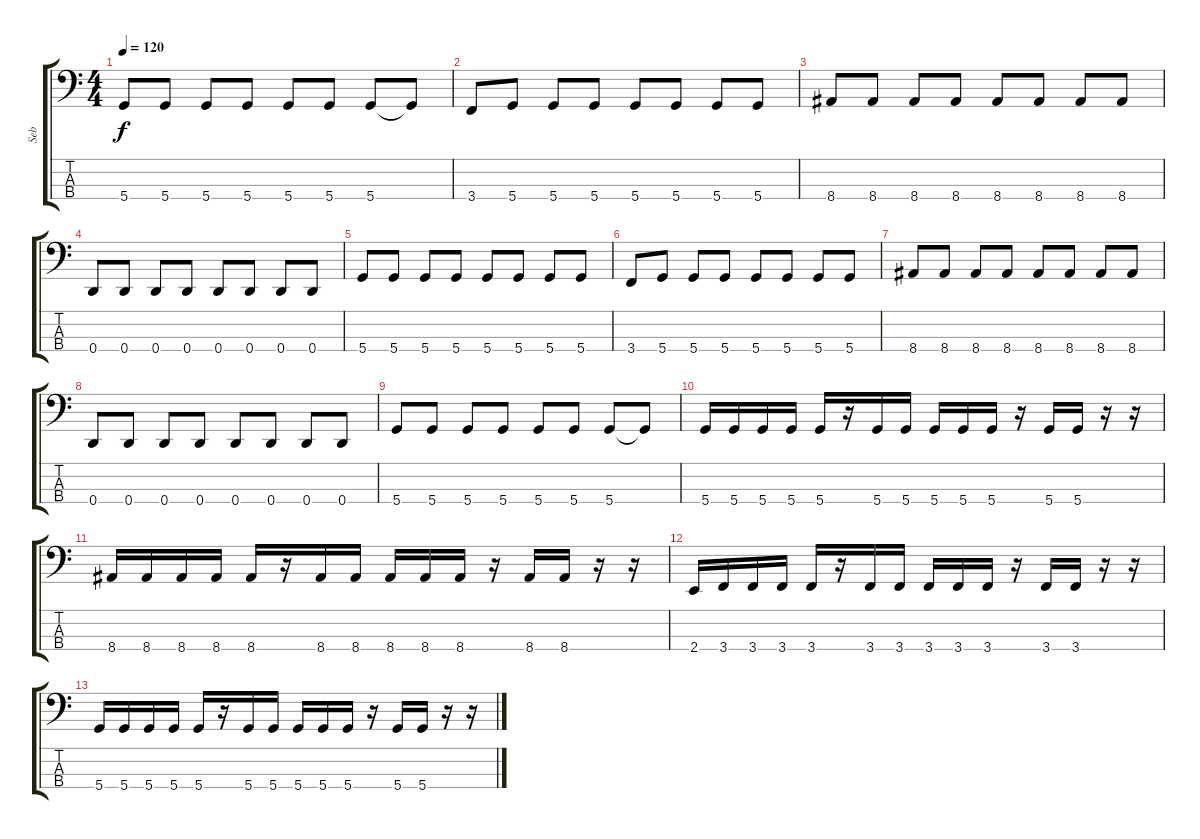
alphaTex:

\track ("Seb" "Seb") {instrument electricbasspick}
\staff {score tabs}
\tuning (G2 D2 A1 D1) {hide}
\ts (4 4)
\tempo 120
\clef f4
\ks c
5.4.8{dy f} 5.4.8 5.4.8 5.4.8 5.4.8 5.4.8 5.4.8 5.4{t}.8 |
3.4.8 5.4.8 5.4.8 5.4.8 5.4.8 5.4.8 5.4.8 5.4.8 |
8.4.8 8.4.8 8.4.8 8.4.8 8.4.8 8.4.8 8.4.8 8.4.8 |
0.4.8 0.4.8 0.4.8 0.4.8 0.4.8 0.4.8 0.4.8 0.4.8 |
5.4.8 5.4.8 5.4.8 5.4.8 5.4.8 5.4.8 5.4.8 5.4.8 |
3.4.8 5.4.8 5.4.8 5.4.8 5.4.8 5.4.8 5.4.8 5.4.8 |
8.4.8 8.4.8 8.4.8 8.4.8 8.4.8 8.4.8 8.4.8 8.4.8 |
0.4.8 0.4.8 0.4.8 0.4.8 0.4.8 0.4.8 0.4.8 0.4.8 |
5.4.8 5.4.8 5.4.8 5.4.8 5.4.8 5.4.8 5.4.8 5.4{t}.8 |
5.4.16 5.4.16 5.4.16 5.4.16 5.4.16 r.16 5.4.16 5.4.16 5.4.16 5.4.16 5.4.16 r.16 5.4.16 5.4.16 r.16 r.16 |
8.4.16 8.4.16 8.4.16 8.4.16 8.4.16 r.16 8.4.16 8.4.16 8.4.16 8.4.16 8.4.16 r.16 8.4.16 8.4.16 r.16 r.16 |
2.4.16 3.4.16 3.4.16 3.4.16 3.4.16 r.16 3.4.16 3.4.16 3.4.16 3.4.16 3.4.16 r.16 3.4.16 3.4.16 r.16 r.16 |
5.4.16 5.4.16 5.4.16 5.4.16 5.4.16 r.16 5.4.16 5.4.16 5.4.16 5.4.16 5.4.16 r.16 5.4.16 5.4.16 r.16 r.16
